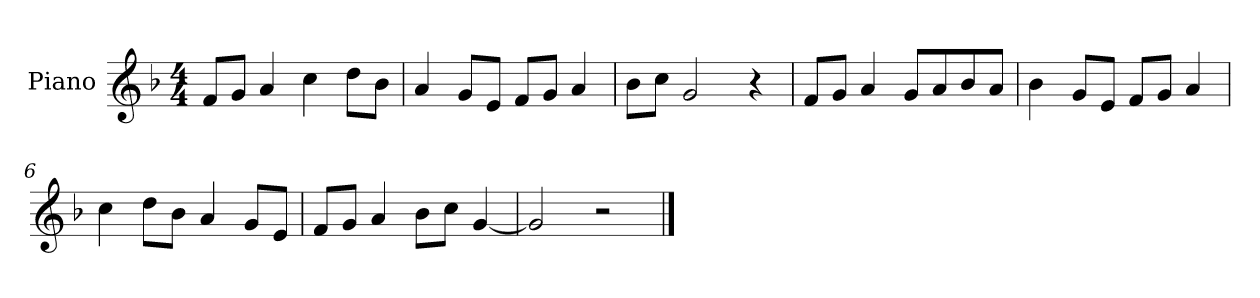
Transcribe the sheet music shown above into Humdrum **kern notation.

**kern
*part1
*staff1
*I"Piano
*I'P-no
*clefG2
*k[b-]
*M4/4
*MM90
=1
8f/L
8g/J
4a/
4cc\
8dd\L
8b-\J
=2
4a/
8g/L
8e/J
8f/L
8g/J
4a/
=3
8b-\L
8cc\J
2g/
4r
=4
8f/L
8g/J
4a/
8g/L
8a/
8b-/
8a/J
=5
4b-\
8g/L
8e/J
8f/L
8g/J
4a/
=6
4cc\
8dd\L
8b-\J
4a/
8g/L
8e/J
!!LO:LB:g=z
=7
8f/L
8g/J
4a/
8b-\L
8cc\J
[4g/
=8
2g/]
2r
==
*-
